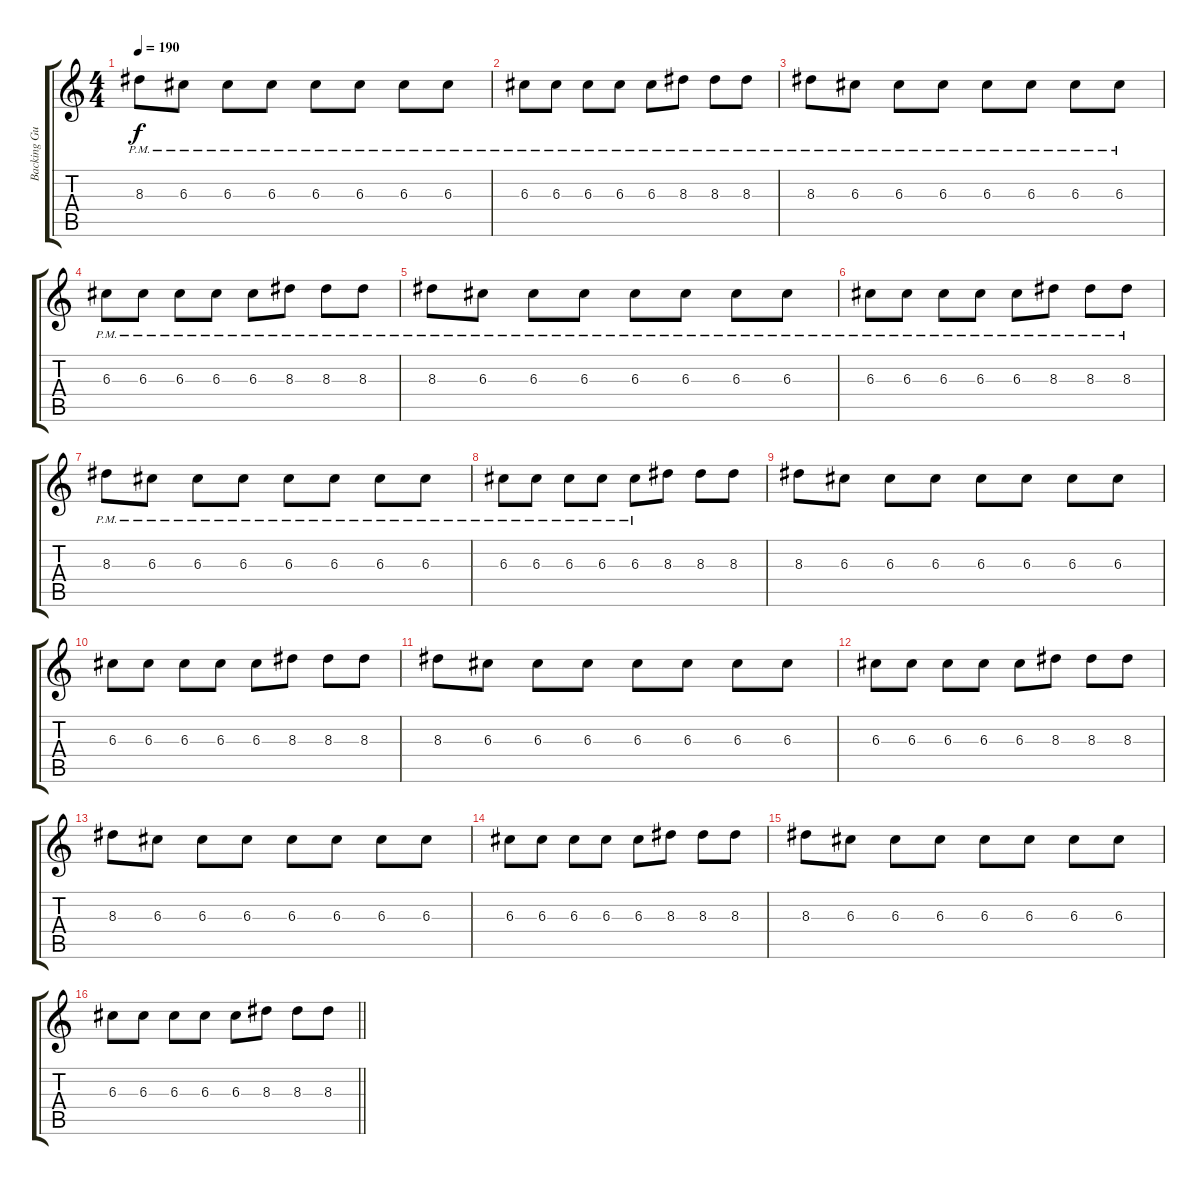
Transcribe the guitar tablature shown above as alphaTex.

\track ("Backing Guitar" "Backing Gu") {instrument electricguitarmuted}
\staff {score tabs}
\tuning (E4 B3 G3 D3 A2 E2) {hide}
\ts (4 4)
\tempo 190
\clef g2
\ks c
8.3{pm}.8{dy f} 6.3{pm}.8 6.3{pm}.8 6.3{pm}.8 6.3{pm}.8 6.3{pm}.8 6.3{pm}.8 6.3{pm}.8 |
6.3{pm}.8 6.3{pm}.8 6.3{pm}.8 6.3{pm}.8 6.3{pm}.8 8.3{pm}.8 8.3{pm}.8 8.3{pm}.8 |
8.3{pm}.8 6.3{pm}.8 6.3{pm}.8 6.3{pm}.8 6.3{pm}.8 6.3{pm}.8 6.3{pm}.8 6.3{pm}.8 |
6.3{pm}.8 6.3{pm}.8 6.3{pm}.8 6.3{pm}.8 6.3{pm}.8 8.3{pm}.8 8.3{pm}.8 8.3{pm}.8 |
8.3{pm}.8 6.3{pm}.8 6.3{pm}.8 6.3{pm}.8 6.3{pm}.8 6.3{pm}.8 6.3{pm}.8 6.3{pm}.8 |
6.3{pm}.8 6.3{pm}.8 6.3{pm}.8 6.3{pm}.8 6.3{pm}.8 8.3{pm}.8 8.3{pm}.8 8.3{pm}.8 |
8.3{pm}.8 6.3{pm}.8 6.3{pm}.8 6.3{pm}.8 6.3{pm}.8 6.3{pm}.8 6.3{pm}.8 6.3{pm}.8 |
6.3{pm}.8 6.3{pm}.8 6.3{pm}.8 6.3{pm}.8 6.3{pm}.8 8.3.8 8.3.8 8.3.8 |
8.3.8 6.3.8 6.3.8 6.3.8 6.3.8 6.3.8 6.3.8 6.3.8 |
6.3.8 6.3.8 6.3.8 6.3.8 6.3.8 8.3.8 8.3.8 8.3.8 |
8.3.8 6.3.8 6.3.8 6.3.8 6.3.8 6.3.8 6.3.8 6.3.8 |
6.3.8 6.3.8 6.3.8 6.3.8 6.3.8 8.3.8 8.3.8 8.3.8 |
8.3.8 6.3.8 6.3.8 6.3.8 6.3.8 6.3.8 6.3.8 6.3.8 |
6.3.8 6.3.8 6.3.8 6.3.8 6.3.8 8.3.8 8.3.8 8.3.8 |
8.3.8 6.3.8 6.3.8 6.3.8 6.3.8 6.3.8 6.3.8 6.3.8 |
\barLineRight lightlight
6.3.8 6.3.8 6.3.8 6.3.8 6.3.8 8.3.8 8.3.8 8.3.8
